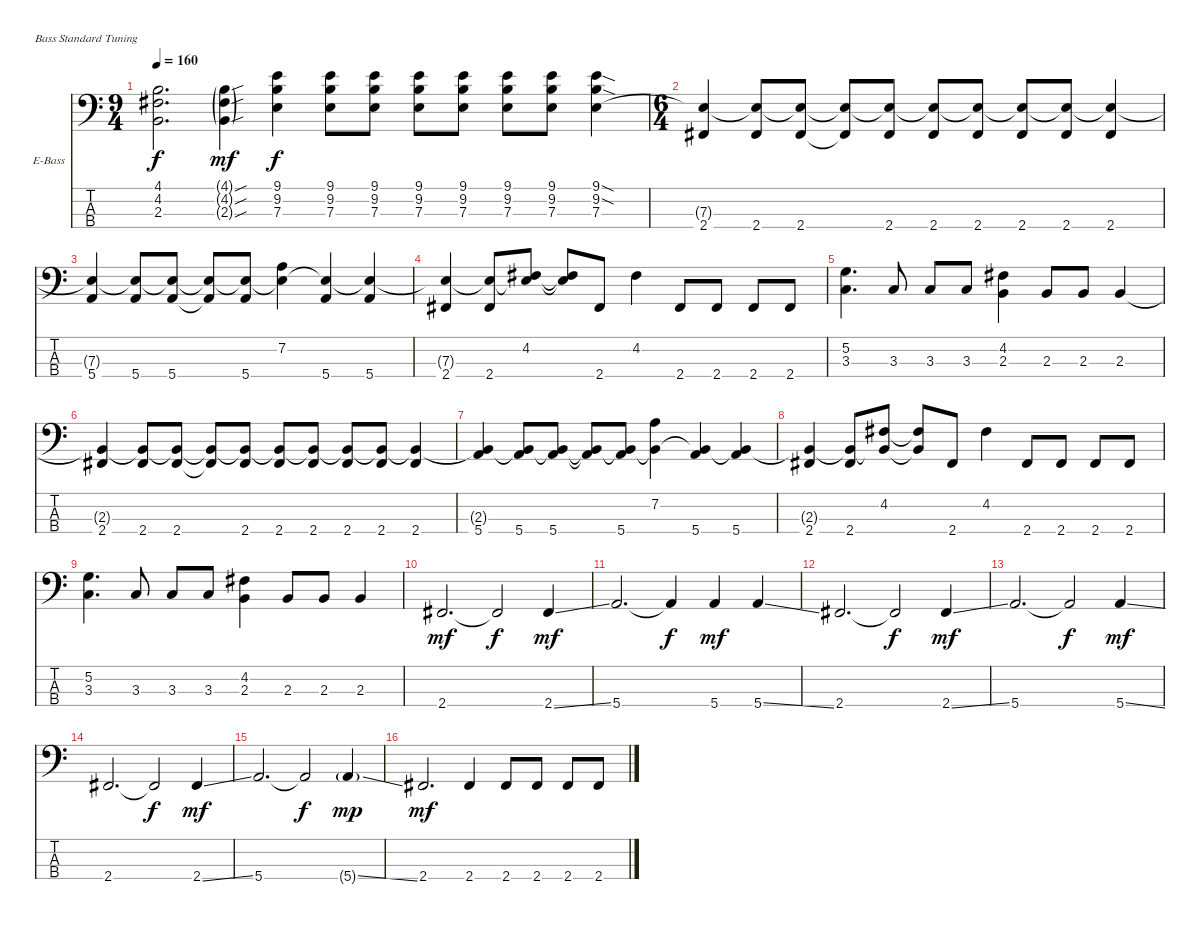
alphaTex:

\defaultSystemsLayout 4
\bracketExtendMode nobrackets
\firstSystemTrackNameOrientation horizontal
\otherSystemsTrackNameOrientation horizontal
\track ("Jeff Ament" "E-Bass") {instrument electricbassfinger}
\staff {score tabs}
\tuning (G2 D2 A1 E1)
\ts (9 4)
\tempo 160
\clef f4
\ks c
(4.1{t} 4.2{t} 2.3{t}).2{d dy f} (4.1{sou g} 4.2{sou g} 2.3{sou g}).4{dy mf} (9.1 9.2 7.3).4{dy f} (9.1 9.2 7.3).8 (9.1 9.2 7.3).8 (9.1 9.2 7.3).8 (9.1 9.2 7.3).8 (9.1 9.2 7.3).8 (9.1 9.2 7.3).8 (9.1{sod} 9.2{sod} 7.3).4 |
\ts (6 4)
(2.4 7.3{t}).4 (2.4 7.3{t}).8 (2.4 7.3{t}).8 (2.4{t} 7.3{t}).8 (2.4 7.3{t}).8 (2.4 7.3{t}).8 (2.4 7.3{t}).8 (2.4 7.3{t}).8 (2.4 7.3{t}).8 (2.4 7.3{t}).4 |
(5.4 7.3{t}).4 (5.4 7.3{t}).8 (5.4 7.3{t}).8 (5.4{t} 7.3{t}).8 (5.4 7.3{t}).8 (7.2 7.3{t}).4 (5.4 7.3{t}).4 (5.4 7.3{t}).4 |
(2.4 7.3{t}).4 (2.4 7.3{t}).8 (4.2 7.3{t}).8 (4.2{t} 7.3{t}).8 2.4.8 4.2.4 2.4.8 2.4.8 2.4.8 2.4.8 |
(5.2 3.3).4{d} 3.3.8 3.3.8 3.3.8 (4.2 2.3).4 2.3.8 2.3.8 2.3.4 |
(2.4 2.3{t}).4 (2.4 2.3{t}).8 (2.4 2.3{t}).8 (2.4{t} 2.3{t}).8 (2.4 2.3{t}).8 (2.4 2.3{t}).8 (2.4 2.3{t}).8 (2.4 2.3{t}).8 (2.4 2.3{t}).8 (2.4 2.3{t}).4 |
(5.4 2.3{t}).4 (5.4 2.3{t}).8 (5.4 2.3{t}).8 (5.4{t} 2.3{t}).8 (5.4 2.3{t}).8 (7.2 2.3{t}).4 (5.4 2.3{t}).4 (5.4 2.3{t}).4 |
(2.4 2.3{t}).4 (2.4 2.3{t}).8 (4.2 2.3{t}).8 (4.2{t} 2.3{t}).8 2.4.8 4.2.4 2.4.8 2.4.8 2.4.8 2.4.8 |
(5.2 3.3).4{d} 3.3.8 3.3.8 3.3.8 (4.2 2.3).4 2.3.8 2.3.8 2.3.4 |
2.4.2{d dy mf} 2.4{t}.2{dy f} 2.4{ss}.4{dy mf} |
5.4.2{d} 5.4{t}.4{dy f} 5.4.4{dy mf} 5.4{ss}.4 |
2.4.2{d} 2.4{t}.2{dy f} 2.4{ss}.4{dy mf} |
5.4.2{d} 5.4{t}.2{dy f} 5.4{ss}.4{dy mf} |
2.4.2{d} 2.4{t}.2{dy f} 2.4{ss}.4{dy mf} |
5.4.2{d} 5.4{t}.2{dy f} 5.4{ss g}.4{dy mp} |
2.4.2{d dy mf} 2.4.4 2.4.8 2.4.8 2.4.8 2.4.8
